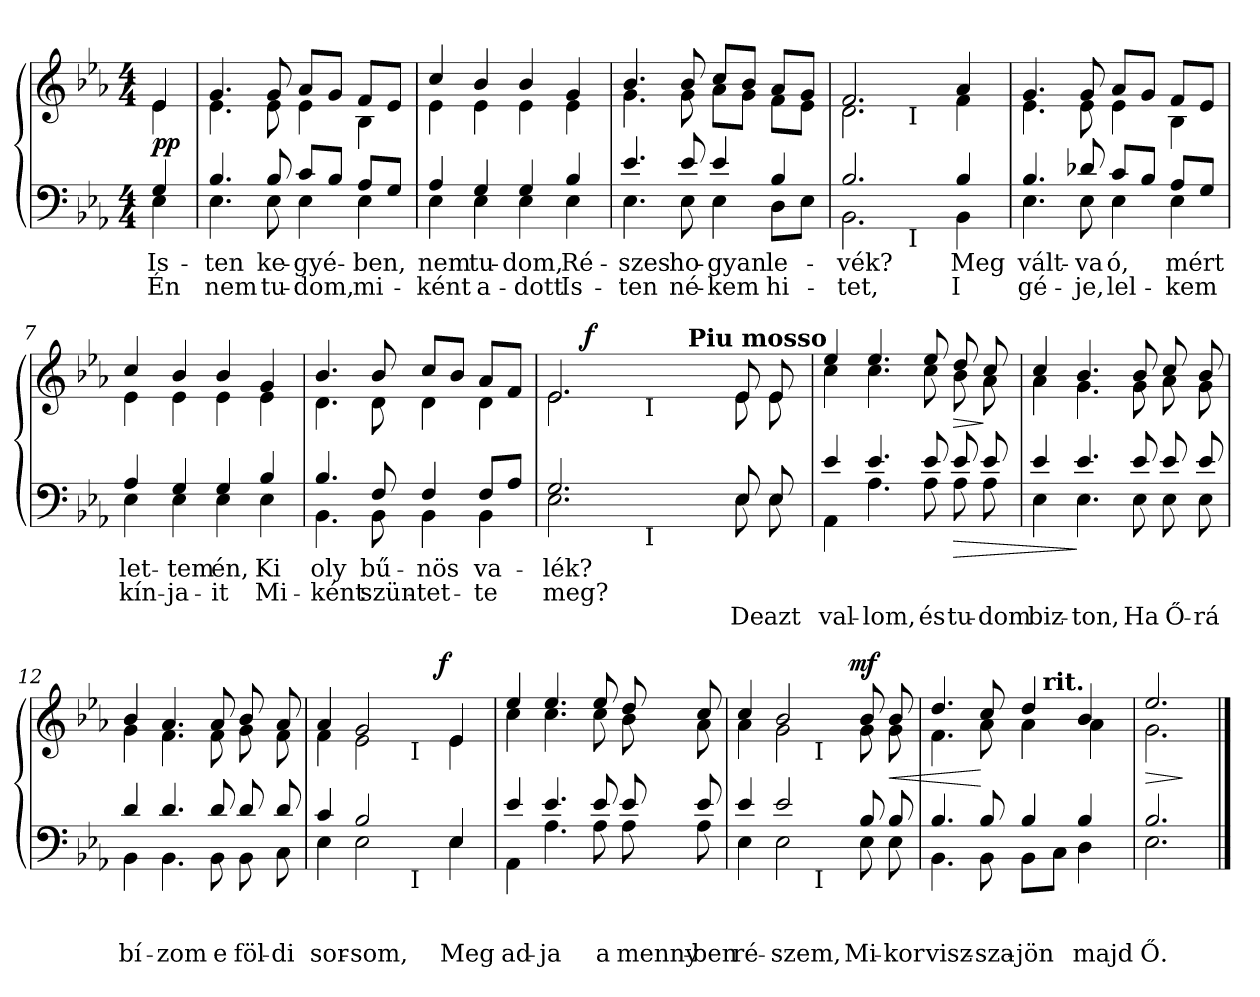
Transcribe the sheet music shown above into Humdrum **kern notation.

**kern	**text	**text	**text	**dynam	**kern	**dynam
*part2	*part2	*part2	*part2	*part2	*part1	*part1
*staff2	*staff2	*staff2	*staff2	*staff2	*staff1	*staff1
*clefF4	*	*	*	*	*clefG2	*
*k[b-e-a-]	*	*	*	*	*k[b-e-a-]	*
*E-:	*	*	*	*	*E-:	*
*M4/4	*	*	*	*	*M4/4	*
=1	=1	=1	=1	=1	=1	=1
*^	*	*	*	*	*	*
!	!	!	!	!	!	!LO:TX:a:B:t=Dolce	!
!	!	!LO:LY:a	!LO:LY:a	!	!	!	!LO:DY:b
*	*	*	*	*	*	*^	*
4G/	4E-\	Is-	Én	.	.	4e-/	4e-\	pp
=2	=2	=2	=2	=2	=2	=2	=2	=2
!	!	!LO:LY:a	!LO:LY:a	!	!	!	!	!
4.B-/	4.E-\	-ten	nem	.	.	4.g/	4.e-\	.
!	!	!LO:LY:a	!LO:LY:a	!	!	!	!	!
8B-/	8E-\	ke-	tu-	.	.	8g/	8e-\	.
!	!	!LO:LY:a	!LO:LY:a	!	!	!	!	!
8c/L	4E-\	-gyé-	-dom,	.	.	8a-/L	4e-\	.
8B-/J	.	.	.	.	.	8g/J	.	.
!	!	!LO:LY:a	!LO:LY:a	!	!	!	!	!
8A-/L	4E-\	-ben,	mi-	.	.	8f/L	4B-\	.
8G/J	.	.	.	.	.	8e-/J	.	.
=3	=3	=3	=3	=3	=3	=3	=3	=3
!	!	!LO:LY:a	!LO:LY:a	!	!	!	!	!
4A-/	4E-\	nem	-ként	.	.	4cc/	4e-\	.
!	!	!LO:LY:a	!LO:LY:a	!	!	!	!	!
4G/	4E-\	tu-	a-	.	.	4b-/	4e-\	.
!	!	!LO:LY:a	!LO:LY:a	!	!	!	!	!
4G/	4E-\	-dom,	-dott	.	.	4b-/	4e-\	.
!	!	!LO:LY:a	!LO:LY:a	!	!	!	!	!
4B-/	4E-\	Ré-	Is-	.	.	4g/	4e-\	.
=4	=4	=4	=4	=4	=4	=4	=4	=4
!	!	!LO:LY:a	!LO:LY:a	!	!	!	!	!
4.e-/	4.E-\	-szes	-ten	.	.	4.b-/	4.g\	.
!	!	!LO:LY:a	!LO:LY:a	!	!	!	!	!
8e-/	8E-\	ho-	né-	.	.	8b-/	8g\	.
!	!	!LO:LY:a	!LO:LY:a	!	!	!	!	!
4e-/	4E-\	-gyan	-kem	.	.	8cc/L	8a-\L	.
.	.	.	.	.	.	8b-/J	8g\J	.
!	!	!LO:LY:a	!LO:LY:a	!	!	!	!	!
4B-/	8D\L	le-	hi-	.	.	8a-/L	8f\L	.
.	8E-\J	.	.	.	.	8g/J	8e-\J	.
*	*	*	*	*	*	*v	*v	*
=5	=5	=5	=5	=5	=5	=5	=5
*	*	*	*	*	*	*^	*
!	!	!LO:LY:a	!LO:LY:a	!	!	!	!	!
*	*^	*	*	*	*	*	*^	*
2.B-/	2.BB-\	4...ryy	-vék?	-tet,	.	.	2.f/	2.d\	4...ryy	.
!	!	!	!	!	!	!	!	!	!LO:TX:b:t=I	!
!	!	!LO:TX:b:t=I	!	!	!	!	!	!	!	!
.	.	2ryy	.	.	.	.	.	.	2ryy	.
!	!	!	!LO:LY:a	!LO:LY:a	!	!	!	!	!	!
4B-/	4BB-\	.	Meg­	I­	.	.	4a-/	4f\	.	.
.	.	32ryy	.	.	.	.	.	.	32ryy	.
*	*v	*v	*	*	*	*	*	*	*	*
*	*	*	*	*	*	*v	*v	*v	*
!!LO:LB:g=z
=6	=6	=6	=6	=6	=6	=6	=6
*	*^	*	*	*	*	*^	*
*	*	*	*	*	*	*	*	*^	*
!	!	!	!LO:LY:a	!LO:LY:a	!	!	!	!	!	!
*	*v	*v	*	*	*	*	*	*	*	*
*	*	*	*	*	*	*	*v	*v	*
4.B-/	4.E-\	vált-	gé-	.	.	4.g/	4.e-\	.
!	!	!LO:LY:a	!LO:LY:a	!	!	!	!	!
8d-X/	8E-\	-va	-je,	.	.	8g/	8e-\	.
!	!	!LO:LY:a	!LO:LY:a	!	!	!	!	!
8c/L	4E-\	ó,	lel-	.	.	8a-/L	4e-\	.
8B-/J	.	.	.	.	.	8g/J	.	.
!	!	!LO:LY:a	!LO:LY:a	!	!	!	!	!
8A-/L	4E-\	mért	-kem	.	.	8f/L	4B-\	.
8G/J	.	.	.	.	.	8e-/J	.	.
=7	=7	=7	=7	=7	=7	=7	=7	=7
!	!	!LO:LY:a	!LO:LY:a	!	!	!	!	!
4A-/	4E-\	let-	kín-	.	.	4cc/	4e-\	.
!	!	!LO:LY:a	!LO:LY:a	!	!	!	!	!
4G/	4E-\	-tem	-ja-	.	.	4b-/	4e-\	.
!	!	!LO:LY:a	!LO:LY:a	!	!	!	!	!
4G/	4E-\	én,	-it	.	.	4b-/	4e-\	.
!	!	!LO:LY:a	!LO:LY:a	!	!	!	!	!
4B-/	4E-\	Ki	Mi-	.	.	4g/	4e-\	.
=8	=8	=8	=8	=8	=8	=8	=8	=8
!	!	!LO:LY:a	!LO:LY:a	!	!	!	!	!
4.B-/	4.BB-\	oly	-ként	.	.	4.b-/	4.d\	.
!	!	!LO:LY:a	!LO:LY:a	!	!	!	!	!
8F/	8BB-\	bű-	szün-	.	.	8b-/	8d\	.
!	!	!LO:LY:a	!LO:LY:a	!	!	!	!	!
4F/	4BB-\	-nös	-tet-	.	.	8cc/L	4d\	.
.	.	.	.	.	.	8b-/J	.	.
!	!	!LO:LY:a	!LO:LY:a	!	!	!	!	!
8F/L	4BB-\	va-	-te	.	.	8a-/L	4d\	.
8A-/J	.	.	.	.	.	8f/J	.	.
*	*	*	*	*	*	*v	*v	*
=9	=9	=9	=9	=9	=9	=9	=9
!	!	!LO:LY:a	!LO:LY:a	!	!	!	!
*	*^	*	*	*	*	*^	*
*	*	*	*	*	*	*	*	*^	*
*	*	*	*	*	*	*	*	*	*^	*
*	*	*	*	*	*	*	*	*	*	*^	*
2.G/	2.E-\	4ryy	-lék?	meg?	.	.	2.e-/	2.e-\	8.ryy	4ryy	2ryy	.
!	!	!	!	!	!	!	!	!	!	!	!	!LO:DY:a
.	.	.	.	.	.	.	.	.	2ryy	.	.	f
.	.	8ryy	.	.	.	.	.	.	.	8ryy	.	.
.	.	32ryy	.	.	.	.	.	.	.	32ryy	.	.
!	!	!	!	!	!	!	!	!	!	!LO:TX:b:t=I	!	!
!	!	!LO:TX:b:t=I	!	!	!	!	!	!	!	!	!	!
.	.	2ryy	.	.	.	.	.	.	.	2ryy	.	.
.	.	.	.	.	.	.	.	.	.	.	16ryy	.
!	!	!	!	!	!	!	!	!	!	!	!LO:TX:a:B:t=Piu mosso	!
.	.	.	.	.	.	.	.	.	.	.	4..ryy	.
.	.	.	.	.	.	.	.	.	4ryy	.	.	.
!	!	!	!	!	!LO:LY:a	!	!	!	!	!	!	!
8E-/	8E-\	.	.	.	De	.	8e-/	8e-\	.	.	.	.
!	!	!	!	!	!LO:LY:a	!	!	!	!	!	!	!
8E-/	8E-\	.	.	.	azt	.	8e-/	8e-\	.	.	.	.
.	.	16.ryy	.	.	.	.	.	.	.	16.ryy	.	.
.	.	.	.	.	.	.	.	.	16ryy	.	.	.
*	*v	*v	*	*	*	*	*	*	*	*	*	*
*	*	*	*	*	*	*v	*v	*v	*v	*v	*
!!LO:LB:g=z
=10	=10	=10	=10	=10	=10	=10	=10
*	*^	*	*	*	*	*^	*
*	*	*	*	*	*	*	*	*^	*
*	*	*	*	*	*	*	*	*	*^	*
*	*	*	*	*	*	*	*	*	*	*^	*
!	!	!	!	!	!LO:LY:a	!	!	!	!	!	!	!
*	*v	*v	*	*	*	*	*	*	*	*	*	*
*	*	*	*	*	*	*	*v	*v	*v	*v	*
4e-/	4AA-\	.	.	val-	.	4ee-/	4cc\	.
!	!	!	!	!LO:LY:a	!	!	!	!
4.e-/	4.A-\	.	.	-lom,	.	4.ee-/	4.cc\	.
!	!	!	!	!LO:LY:a	!	!	!	!
8e-/	8A-\	.	.	és	.	8ee-/	8cc\	.
!	!	!	!	!	!LO:HP:b	!	!	!
!	!	!	!	!LO:LY:a	!	!	!	!LO:HP:b
8e-/	8A-\	.	.	tu-	>	8dd/	8b-\	>
!	!	!	!	!LO:LY:a	!	!	!	!
8e-/	8A-\	.	.	-dom	.	8cc/	8a-\	]
=11	=11	=11	=11	=11	=11	=11	=11	=11
!	!	!	!	!LO:LY:a	!	!	!	!
4e-/	4E-\	.	.	biz-	.	4cc/	4a-\	.
!	!	!	!	!LO:LY:a	!	!	!	!
4.e-/	4.E-\	.	.	-ton,	]	4.b-/	4.g\	.
!	!	!	!	!LO:LY:a	!	!	!	!
8e-/	8E-\	.	.	Ha	.	8b-/	8g\	.
!	!	!	!	!LO:LY:a	!	!	!	!
8e-/	8E-\	.	.	Ő-	.	8cc/	8a-\	.
!	!	!	!	!LO:LY:a	!	!	!	!
8e-/	8E-\	.	.	-rá	.	8b-/	8g\	.
=12	=12	=12	=12	=12	=12	=12	=12	=12
!	!	!	!	!LO:LY:a	!	!	!	!
4d/	4BB-\	.	.	bí-	.	4b-/	4g\	.
!	!	!	!	!LO:LY:a	!	!	!	!
4.d/	4.BB-\	.	.	-zom	.	4.a-/	4.f\	.
!	!	!	!	!LO:LY:a	!	!	!	!
8d/	8BB-\	.	.	e	.	8a-/	8f\	.
!	!	!	!	!LO:LY:a	!	!	!	!
8d/	8BB-\	.	.	föl-	.	8b-/	8g\	.
!	!	!	!	!LO:LY:a	!	!	!	!
8d/	8C\	.	.	-di	.	8a-/	8f\	.
*	*	*	*	*	*	*v	*v	*
=13	=13	=13	=13	=13	=13	=13	=13
*	*	*	*	*	*	*^	*
!	!	!	!	!LO:LY:a	!	!	!	!
*	*^	*	*	*	*	*^	*^	*
4c/	4E-\	2ryy	.	.	sor-	.	4a-/	4f\	2ryy	2ryy	.
!	!	!	!	!	!LO:LY:a	!	!	!	!	!	!
2B-/	2E-\	.	.	.	-som,	.	2g/	2e-\	.	.	.
.	.	16ryy	.	.	.	.	.	.	8..ryy	16ryy	.
!	!	!	!	!	!	!	!	!	!	!LO:TX:b:t=I	!
!	!	!LO:TX:b:t=I	!	!	!	!	!	!	!	!	!
.	.	4..ryy	.	.	.	.	.	.	.	4..ryy	.
!	!	!	!	!	!	!	!	!	!	!	!LO:DY:a
.	.	.	.	.	.	.	.	.	4ryy	.	f
!	!	!	!	!	!LO:LY:a	!	!	!	!	!	!
4E-/	4E-\	.	.	.	Meg­	.	4e-/	4e-\	.	.	.
.	.	.	.	.	.	.	.	.	32ryy	.	.
*	*v	*v	*	*	*	*	*	*	*	*	*
*	*	*	*	*	*	*v	*v	*v	*v	*
!!LO:LB:g=z
=14	=14	=14	=14	=14	=14	=14	=14
*	*^	*	*	*	*	*^	*
*	*	*	*	*	*	*	*	*^	*
*	*	*	*	*	*	*	*	*	*^	*
!	!	!	!	!	!LO:LY:a	!	!	!	!	!	!
*	*v	*v	*	*	*	*	*	*	*	*	*
*	*	*	*	*	*	*	*v	*v	*v	*
4e-/	4AA-\	.	.	ad-	.	4ee-/	4cc\	.
!	!	!	!	!LO:LY:a	!	!	!	!
4.e-/	4.A-\	.	.	-ja	.	4.ee-/	4.cc\	.
!	!	!	!	!LO:LY:a	!	!	!	!
8e-/	8A-\	.	.	a	.	8ee-/	8cc\	.
!	!	!	!	!LO:LY:a	!	!	!	!
8e-/	8A-\	.	.	menny-	.	8dd/	8b-\	.
!	!	!	!	!LO:LY:a	!	!	!	!
8e-/	8A-\	.	.	-ben	.	8cc/	8a-\	.
*	*	*	*	*	*	*v	*v	*
=15	=15	=15	=15	=15	=15	=15	=15
*	*	*	*	*	*	*^	*
!	!	!	!	!LO:LY:a	!	!	!	!
*	*^	*	*	*	*	*	*^	*
4e-/	4E-\	2ryy	.	.	ré-	.	4cc/	4a-\	2ryy	.
!	!	!	!	!	!LO:LY:a	!	!	!	!	!
2e-/	2E-\	.	.	.	-szem,	.	2b-/	2g\	.	.
!	!	!	!	!	!	!	!	!	!LO:TX:b:t=I	!
!	!	!LO:TX:b:t=I	!	!	!	!	!	!	!	!
.	.	2ryy	.	.	.	.	.	.	8..ryy	.
!	!	!	!	!	!	!	!	!	!	!LO:DY:a
.	.	.	.	.	.	.	.	.	4ryy	mf
!	!	!	!	!	!LO:LY:a	!	!	!	!	!
8B-/	8E-\	.	.	.	Mi-	.	8b-/	8g\	.	.
!	!	!	!	!	!LO:LY:a	!	!	!	!	!LO:HP:b
8B-/	8E-\	.	.	.	-kor	.	8b-/	8g\	.	<
.	.	.	.	.	.	.	.	.	32ryy	.
*	*v	*v	*	*	*	*	*	*	*	*
=16	=16	=16	=16	=16	=16	=16	=16	=16	=16
*	*^	*	*	*	*	*	*	*	*
!	!	!	!	!	!LO:LY:a	!	!	!	!	!
*	*v	*v	*	*	*	*	*	*	*	*
4.B-/	4.BB-\	.	.	visz-	.	4.dd/	4.f\	2ryy	.
!	!	!	!	!LO:LY:a	!	!	!	!	!
8B-/	8BB-\	.	.	-sza-	.	8cc/	8a-\	.	[
!	!	!	!	!LO:LY:a	!	!	!	!	!
4B-/	8BB-\L	.	.	-jön	.	4dd/	4a-\	16.ryy	.
!	!	!	!	!	!	!	!	!LO:TX:a:B:t=rit.	!
.	.	.	.	.	.	.	.	4ryy	.
.	8C\J	.	.	.	.	.	.	.	.
!	!	!	!	!LO:LY:a	!	!	!	!	!
4B-/	4D\	.	.	majd	.	4b-/	4a-\	.	.
.	.	.	.	.	.	.	.	8ryy	.
.	.	.	.	.	.	.	.	32ryy	.
*	*	*	*	*	*	*v	*v	*v	*
=17	=17	=17	=17	=17	=17	=17	=17
*	*	*	*	*	*	*^	*
*	*	*	*	*	*	*	*^	*
!	!	!	!	!LO:LY:a	!	!	!	!	!LO:HP:b
*	*	*	*	*	*	*	*v	*v	*
2.B-/	2.E-\	.	.	Ő.	.	2.ee-/	2.g\	>
*v	*v	*	*	*	*	*	*	*
*	*	*	*	*	*v	*v	*
.	.	.	.	.	.	]
==	==	==	==	==	==	==
*-	*-	*-	*-	*-	*-	*-
